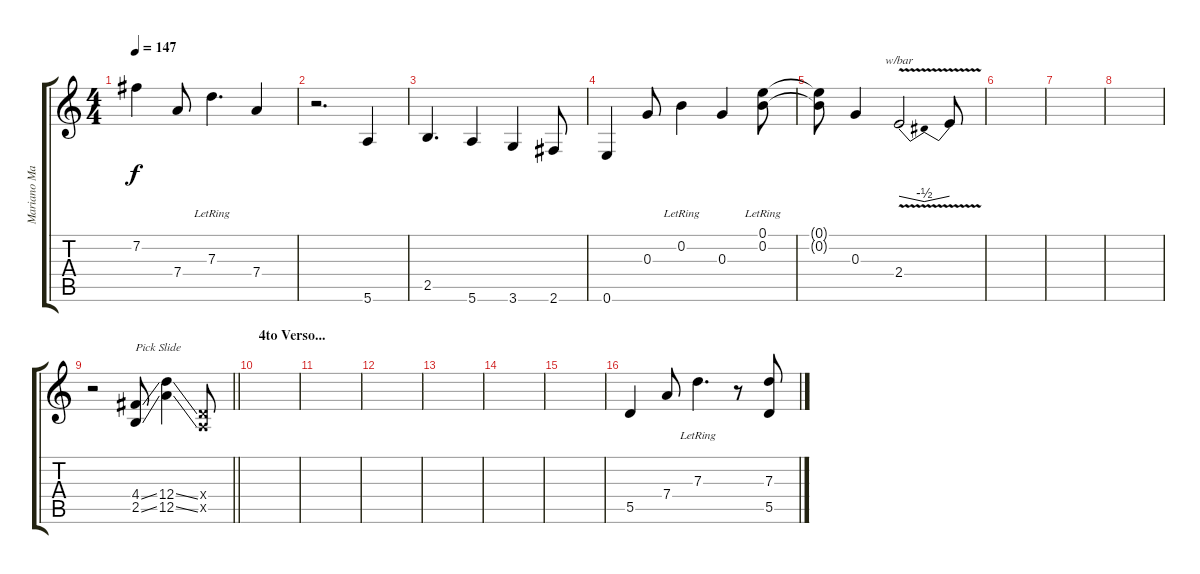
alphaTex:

\track ("Mariano Martinez" "Mariano Ma") {instrument overdrivenguitar}
\staff {score tabs}
\tuning (E4 B3 G3 D3 A2 E2) {hide}
\ts (4 4)
\tempo 147
\clef g2
\ks c
7.2{t}.4{dy f} 7.4.8 7.3{lr}.4{d} 7.4.4 |
r.2{d volume 14} 5.6.4 |
2.5.4{d} 5.6.4 3.6.4 2.6.8 |
0.6.4{volume 12} 0.3.8 0.2{lr}.4 0.3.4 (0.1{lr} 0.2{lr}).8 |
(0.1{t} 0.2{t}).8 0.3.4 2.4{v}.2{tbe (dip default 0 0 30 -2 60 0)} 2.4{t}.8 |
|
|
|
\barLineRight lightlight
r.2{volume 10} (4.4{ss} 2.5{ss}).8{txt "Pick Slide"} (12.4{ss} 12.5{ss}).4 (0.4{x} 0.5{x}).8 |
\section ("" "4to Verso...")
|
|
|
|
|
|
5.5.4{volume 10} 7.4.8 7.3{lr}.4{d} r.8 (7.3 5.5).8{volume 14}
